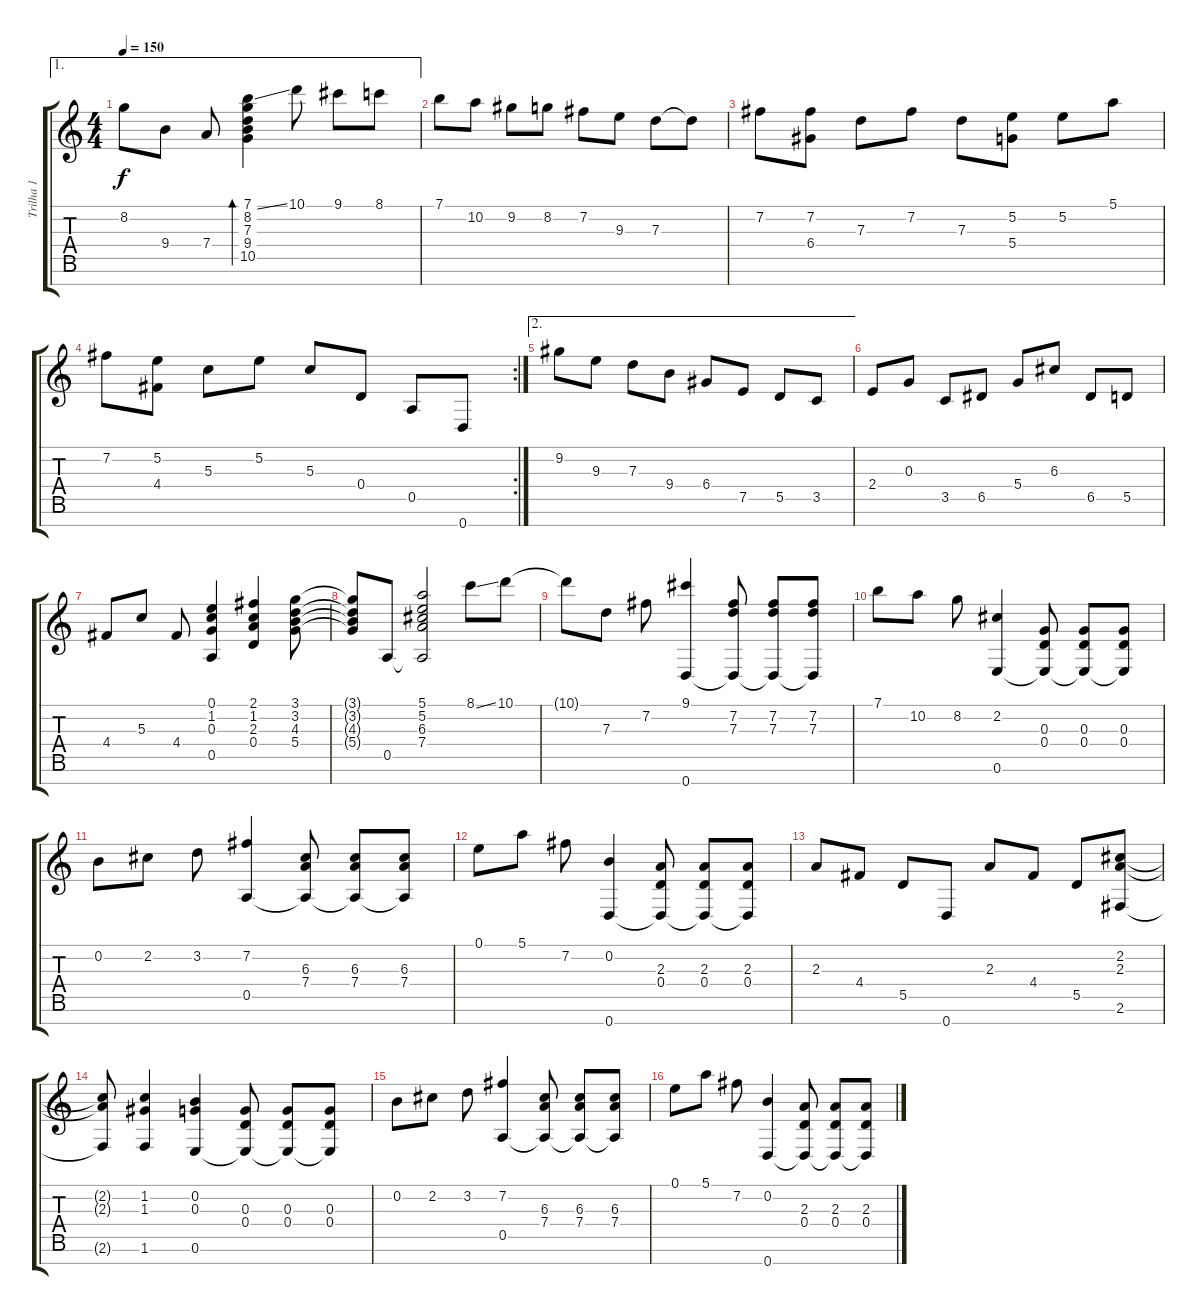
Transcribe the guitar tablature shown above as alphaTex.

\track ("Trilha 1" "Trilha 1") {instrument acousticguitarnylon}
\staff {score tabs}
\tuning (E4 B3 G3 D3 A2 E2 D2) {hide}
\ae 1
\ts (4 4)
\tempo 150
\clef g2
\ks c
8.2.8{dy f} 9.4.8 7.4.8 (7.1{ss} 8.2 7.3 9.4 10.5).4{bd 480} 10.1.8 9.1.8 8.1.8 |
7.1.8 10.2.8 9.2.8 8.2.8 7.2.8 9.3.8 7.3.8 7.3{t}.8 |
7.2.8 (7.2 6.4).8 7.3.8 7.2.8 7.3.8 (5.2 5.4).8 5.2.8 5.1.8 |
\rc 2
7.2.8 (5.2 4.4).8 5.3.8 5.2.8 5.3.8 0.4.8 0.5.8 0.7.8 |
\ae 2
9.2.8 9.3.8 7.3.8 9.4.8 6.4.8 7.5.8 5.5.8 3.5.8 |
2.4.8 0.3.8 3.5.8 6.5.8 5.4.8 6.3.8 6.5.8 5.5.8 |
4.4.8 5.3.8 4.4.8 (0.1 1.2 0.3 0.5).4 (2.1 1.2 2.3 0.4).4 (3.1 3.2 4.3 5.4).8 |
(3.1{t} 3.2{t} 4.3{t} 5.4{t}).8 0.5.8 (5.1 5.2 6.3 7.4 0.5{t}).2 8.1{ss}.8 10.1.8 |
10.1{t}.8 7.3.8 7.2.8 (9.1 0.7).4 (7.2 7.3 0.7{t}).8 (7.2 7.3 0.7{t}).8 (7.2 7.3 0.7{t}).8 |
7.1.8 10.2.8 8.2.8 (2.2 0.6).4 (0.3 0.4 0.6{t}).8 (0.3 0.4 0.6{t}).8 (0.3 0.4 0.6{t}).8 |
0.2.8 2.2.8 3.2.8 (7.2 0.5).4 (6.3 7.4 0.5{t}).8 (6.3 7.4 0.5{t}).8 (6.3 7.4 0.5{t}).8 |
0.1.8 5.1.8 7.2.8 (0.2 0.7).4 (2.3 0.4 0.7{t}).8 (2.3 0.4 0.7{t}).8 (2.3 0.4 0.7{t}).8 |
2.3.8 4.4.8 5.5.8 0.7.8 2.3.8 4.4.8 5.5.8 (2.2 2.3 2.6).8 |
(2.2{t} 2.3{t} 2.6{t}).8 (1.2 1.3 1.6).4 (0.2 0.3 0.6).4 (0.3 0.4 0.6{t}).8 (0.3 0.4 0.6{t}).8 (0.3 0.4 0.6{t}).8 |
0.2.8 2.2.8 3.2.8 (7.2 0.5).4 (6.3 7.4 0.5{t}).8 (6.3 7.4 0.5{t}).8 (6.3 7.4 0.5{t}).8 |
0.1.8 5.1.8 7.2.8 (0.2 0.7).4 (2.3 0.4 0.7{t}).8 (2.3 0.4 0.7{t}).8 (2.3 0.4 0.7{t}).8
